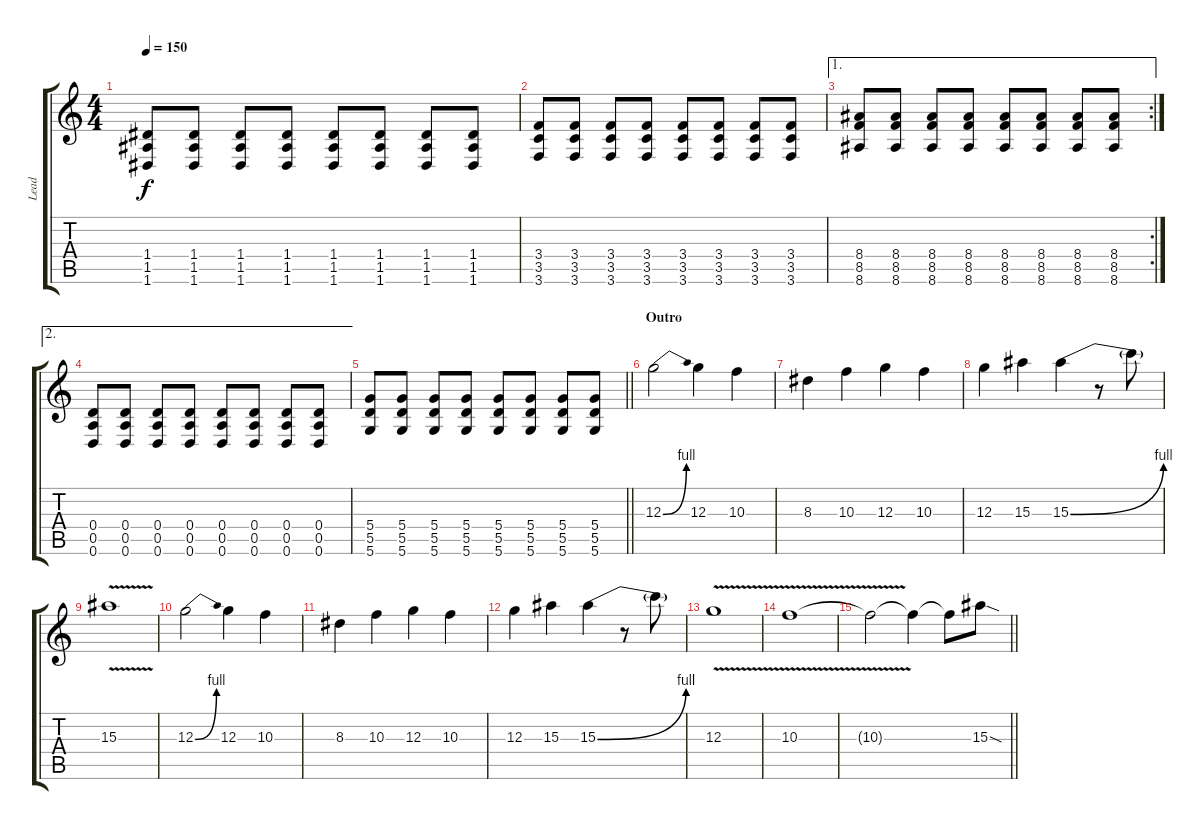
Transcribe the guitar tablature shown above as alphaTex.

\track ("Lead" "Lead") {instrument distortionguitar}
\staff {score tabs}
\tuning (E4 B3 G3 D3 A2 D2) {hide}
\ts (4 4)
\tempo 150
\clef g2
\ks c
(1.4 1.5 1.6).8{dy f} (1.4 1.5 1.6).8 (1.4 1.5 1.6).8 (1.4 1.5 1.6).8 (1.4 1.5 1.6).8 (1.4 1.5 1.6).8 (1.4 1.5 1.6).8 (1.4 1.5 1.6).8 |
(3.4 3.5 3.6).8 (3.4 3.5 3.6).8 (3.4 3.5 3.6).8 (3.4 3.5 3.6).8 (3.4 3.5 3.6).8 (3.4 3.5 3.6).8 (3.4 3.5 3.6).8 (3.4 3.5 3.6).8 |
\ae 1
\rc 2
(8.4 8.5 8.6).8 (8.4 8.5 8.6).8 (8.4 8.5 8.6).8 (8.4 8.5 8.6).8 (8.4 8.5 8.6).8 (8.4 8.5 8.6).8 (8.4 8.5 8.6).8 (8.4 8.5 8.6).8 |
\ae 2
(0.4 0.5 0.6).8 (0.4 0.5 0.6).8 (0.4 0.5 0.6).8 (0.4 0.5 0.6).8 (0.4 0.5 0.6).8 (0.4 0.5 0.6).8 (0.4 0.5 0.6).8 (0.4 0.5 0.6).8 |
\barLineRight lightlight
(5.4 5.5 5.6).8 (5.4 5.5 5.6).8 (5.4 5.5 5.6).8 (5.4 5.5 5.6).8 (5.4 5.5 5.6).8 (5.4 5.5 5.6).8 (5.4 5.5 5.6).8 (5.4 5.5 5.6).8 |
\section ("" "Outro")
12.3{be (bend 0 0 60 4)}.2 12.3.4 10.3.4 |
8.3.4 10.3.4 12.3.4 10.3.4 |
12.3.4 15.3.4 15.3{be (bend 0 0 60 4)}.4 r.8 15.3{t}.8 |
15.3{v}.1 |
12.3{be (bend 0 0 60 4)}.2 12.3.4 10.3.4 |
8.3.4 10.3.4 12.3.4 10.3.4 |
12.3.4 15.3.4 15.3{be (bend 0 0 60 4)}.4 r.8 15.3{t}.8 |
12.3{v}.1 |
10.3{v}.1 |
\barLineRight lightlight
10.3{t}.2 10.3{t}.4 10.3{t}.8 15.3{sod}.8
